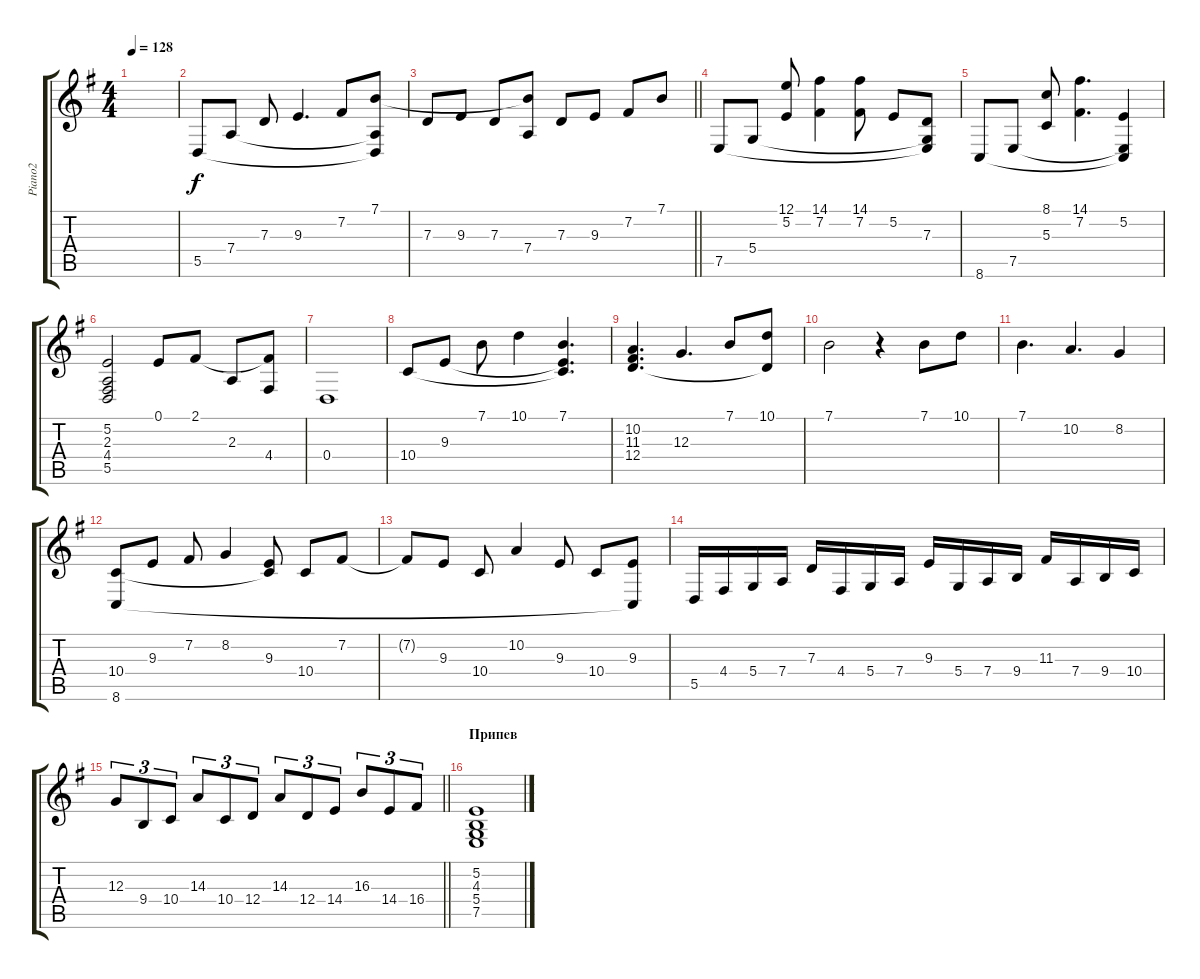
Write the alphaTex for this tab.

\track ("Piano2" "Piano2") {instrument acousticgrandpiano}
\staff {score tabs}
\tuning (E4 B3 G3 D3 A2 E2) {hide}
\ts (4 4)
\tempo 128
\clef g2
\ks eminor
|
5.5.8 7.4.8 7.3.8 9.3.4{d} 7.2.8 (7.1 7.4{t} 5.5{t}).8 |
\barLineRight lightlight
7.3.8 9.3.8 7.3.8 (7.1{t} 7.4).8 7.3.8 9.3.8 7.2.8 7.1.8 |
7.5.8 5.4.8 (12.1 5.2).8 (14.1 7.2).4 (14.1 7.2).8 5.2.8 (7.3 5.4{t} 7.5{t}).8 |
8.6.8 7.5.8 (8.1 5.3).8 (14.1 7.2).4{d} (5.2 7.5{t} 8.6{t}).4 |
(5.2 2.3 4.4 5.5).2 0.1.8 2.1.8 2.3.8 (2.1{t} 4.4).8 |
0.4.1 |
10.4.8 9.3.8 7.1.8 10.1.4 (7.1 9.3{t} 10.4{t}).4{d} |
(10.2 11.3 12.4).4{d} 12.3.4{d} 7.1.8 (10.1 12.4{t}).8 |
7.1.2 r.4 7.1.8 10.1.8 |
7.1.4{d} 10.2.4{d} 8.2.4 |
(10.4 8.6).8 9.3.8 7.2.8 8.2.4 (9.3 10.4{t}).8 10.4.8 7.2.8 |
7.2{t}.8 9.3.8 10.4.8 10.2.4 9.3.8 10.4.8 (9.3 8.6{t}).8 |
5.5.16 4.4.16 5.4.16 7.4.16 7.3.16 4.4.16 5.4.16 7.4.16 9.3.16 5.4.16 7.4.16 9.4.16 11.3.16 7.4.16 9.4.16 10.4.16 |
\barLineRight lightlight
12.3.8{tu (3 2)} 9.4.8{tu (3 2)} 10.4.8{tu (3 2)} 14.3.8{tu (3 2)} 10.4.8{tu (3 2)} 12.4.8{tu (3 2)} 14.3.8{tu (3 2)} 12.4.8{tu (3 2)} 14.4.8{tu (3 2)} 16.3.8{tu (3 2)} 14.4.8{tu (3 2)} 16.4.8{tu (3 2)} |
\section ("" "Припев")
(5.2 4.3 5.4 7.5).1
